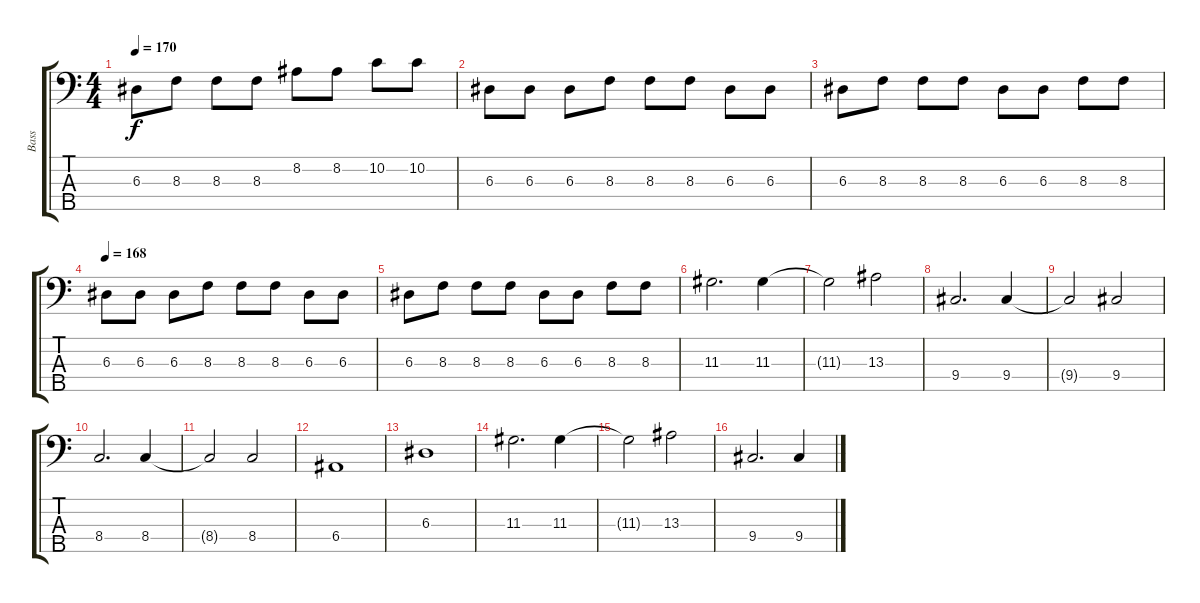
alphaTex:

\track ("Bass" "Bass") {instrument electricbassfinger}
\staff {score tabs}
\tuning (G2 D2 A1 E1 B0) {hide}
\ts (4 4)
\tempo 170
\clef f4
\ks c
6.3.8{dy f} 8.3.8 8.3.8 8.3.8 8.2.8 8.2.8 10.2.8 10.2.8 |
6.3.8 6.3.8 6.3.8 8.3.8 8.3.8 8.3.8 6.3.8 6.3.8 |
6.3.8 8.3.8 8.3.8 8.3.8 6.3.8 6.3.8 8.3.8 8.3.8 |
\tempo 168
6.3.8 6.3.8 6.3.8 8.3.8 8.3.8 8.3.8 6.3.8 6.3.8 |
6.3.8 8.3.8 8.3.8 8.3.8 6.3.8 6.3.8 8.3.8 8.3.8 |
11.3.2{d} 11.3.4 |
11.3{t}.2 13.3.2 |
9.4.2{d} 9.4.4 |
9.4{t}.2 9.4.2 |
8.4.2{d} 8.4.4 |
8.4{t}.2 8.4.2 |
6.4.1 |
6.3.1 |
11.3.2{d} 11.3.4 |
11.3{t}.2 13.3.2 |
9.4.2{d} 9.4.4
